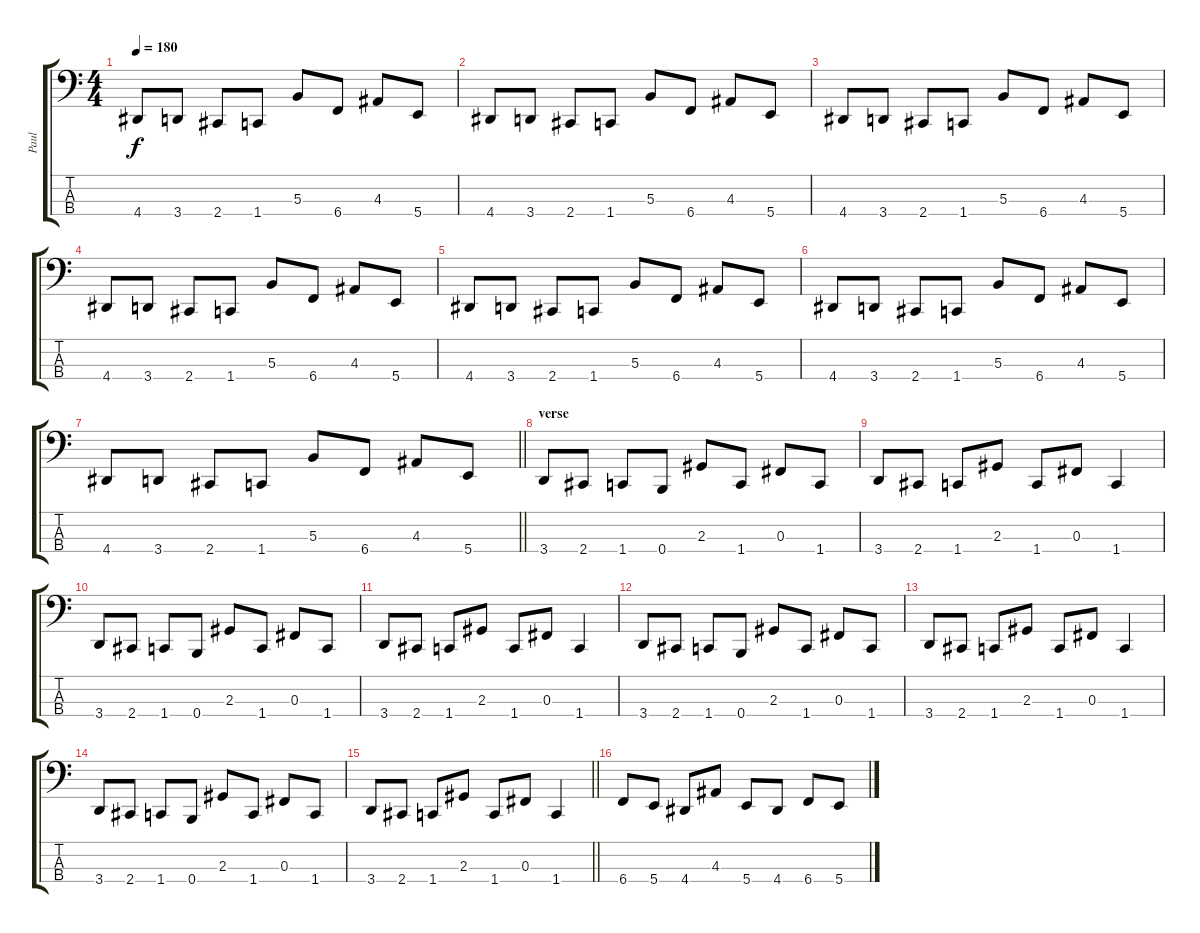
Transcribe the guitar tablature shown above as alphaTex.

\track ("Paul" "Paul") {instrument electricbasspick}
\staff {score tabs}
\tuning (E2 B1 Gb1 B0) {hide}
\ts (4 4)
\tempo 180
\clef f4
\ks c
4.4.8{dy f} 3.4.8 2.4.8 1.4.8 5.3.8 6.4.8 4.3.8 5.4.8 |
4.4.8 3.4.8 2.4.8 1.4.8 5.3.8 6.4.8 4.3.8 5.4.8 |
4.4.8 3.4.8 2.4.8 1.4.8 5.3.8 6.4.8 4.3.8 5.4.8 |
4.4.8 3.4.8 2.4.8 1.4.8 5.3.8 6.4.8 4.3.8 5.4.8 |
4.4.8 3.4.8 2.4.8 1.4.8 5.3.8 6.4.8 4.3.8 5.4.8 |
4.4.8 3.4.8 2.4.8 1.4.8 5.3.8 6.4.8 4.3.8 5.4.8 |
\barLineRight lightlight
4.4.8 3.4.8 2.4.8 1.4.8 5.3.8 6.4.8 4.3.8 5.4.8 |
\section ("" "verse")
3.4.8 2.4.8 1.4.8 0.4.8 2.3.8 1.4.8 0.3.8 1.4.8 |
3.4.8 2.4.8 1.4.8 2.3.8 1.4.8 0.3.8 1.4.4 |
3.4.8 2.4.8 1.4.8 0.4.8 2.3.8 1.4.8 0.3.8 1.4.8 |
3.4.8 2.4.8 1.4.8 2.3.8 1.4.8 0.3.8 1.4.4 |
3.4.8 2.4.8 1.4.8 0.4.8 2.3.8 1.4.8 0.3.8 1.4.8 |
3.4.8 2.4.8 1.4.8 2.3.8 1.4.8 0.3.8 1.4.4 |
3.4.8 2.4.8 1.4.8 0.4.8 2.3.8 1.4.8 0.3.8 1.4.8 |
\barLineRight lightlight
3.4.8 2.4.8 1.4.8 2.3.8 1.4.8 0.3.8 1.4.4 |
\section ("" "")
6.4.8 5.4.8 4.4.8 4.3.8 5.4.8 4.4.8 6.4.8 5.4.8
